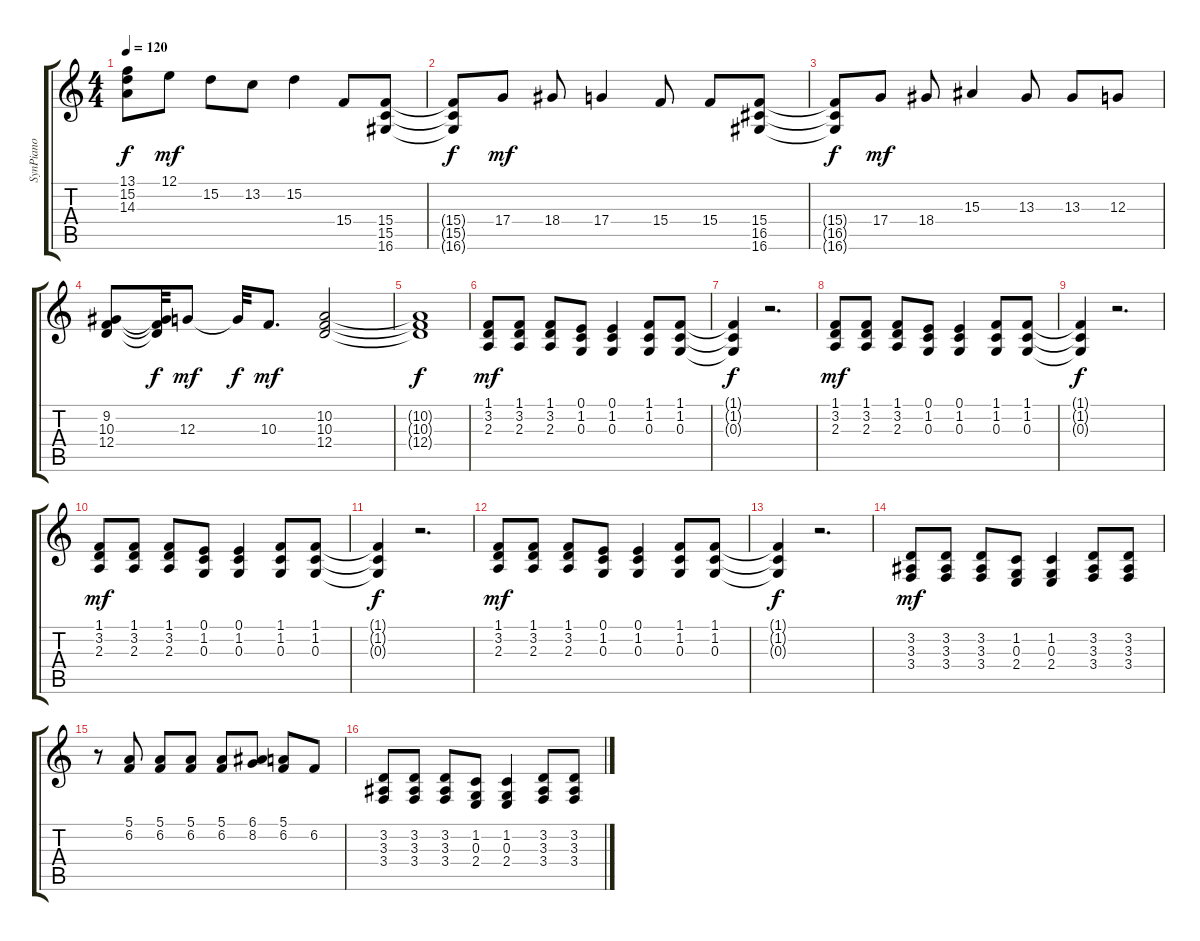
\track ("SynPiano" "SynPiano") {solo instrument brightacousticpiano}
\staff {score tabs}
\tuning (E4 B3 G3 D3 A2 E2) {hide}
\ts (4 4)
\tempo 120
\clef g2
\ks c
(13.1{t} 15.2{t} 14.3{t}).8{dy f} 12.1.8{dy mf} 15.2.8 13.2.8 15.2.4 15.4.8 (15.4 15.5 16.6).8 |
(15.4{t} 15.5{t} 16.6{t}).8{dy f} 17.4.8{dy mf} 18.4.8 17.4.4 15.4.8 15.4.8 (15.4 16.5 16.6).8 |
(15.4{t} 16.5{t} 16.6{t}).8{dy f} 17.4.8{dy mf} 18.4.8 15.3.4 13.3.8 13.3.8 12.3.8 |
(9.2 10.3 12.4).8 (9.2{t} 10.3{t} 12.4{t}).32{dy f} 12.3.8{dy mf} 12.3{t}.32{dy f} 10.3.8{d dy mf} (10.2 10.3 12.4).2 |
(10.2{t} 10.3{t} 12.4{t}).1{dy f} |
(1.1 3.2 2.3).8{dy mf} (1.1 3.2 2.3).8 (1.1 3.2 2.3).8 (0.1 1.2 0.3).8 (0.1 1.2 0.3).4 (1.1 1.2 0.3).8 (1.1 1.2 0.3).8 |
(1.1{t} 1.2{t} 0.3{t}).4{dy f} r.2{d} |
(1.1 3.2 2.3).8{dy mf} (1.1 3.2 2.3).8 (1.1 3.2 2.3).8 (0.1 1.2 0.3).8 (0.1 1.2 0.3).4 (1.1 1.2 0.3).8 (1.1 1.2 0.3).8 |
(1.1{t} 1.2{t} 0.3{t}).4{dy f} r.2{d} |
(1.1 3.2 2.3).8{dy mf} (1.1 3.2 2.3).8 (1.1 3.2 2.3).8 (0.1 1.2 0.3).8 (0.1 1.2 0.3).4 (1.1 1.2 0.3).8 (1.1 1.2 0.3).8 |
(1.1{t} 1.2{t} 0.3{t}).4{dy f} r.2{d} |
(1.1 3.2 2.3).8{dy mf} (1.1 3.2 2.3).8 (1.1 3.2 2.3).8 (0.1 1.2 0.3).8 (0.1 1.2 0.3).4 (1.1 1.2 0.3).8 (1.1 1.2 0.3).8 |
(1.1{t} 1.2{t} 0.3{t}).4{dy f} r.2{d} |
(3.2 3.3 3.4).8{dy mf} (3.2 3.3 3.4).8 (3.2 3.3 3.4).8 (1.2 0.3 2.4).8 (1.2 0.3 2.4).4 (3.2 3.3 3.4).8 (3.2 3.3 3.4).8 |
r.8 (5.1 6.2).8 (5.1 6.2).8 (5.1 6.2).8 (5.1 6.2).8 (6.1 8.2).8 (5.1 6.2).8 6.2.8 |
(3.2 3.3 3.4).8 (3.2 3.3 3.4).8 (3.2 3.3 3.4).8 (1.2 0.3 2.4).8 (1.2 0.3 2.4).4 (3.2 3.3 3.4).8 (3.2 3.3 3.4).8
